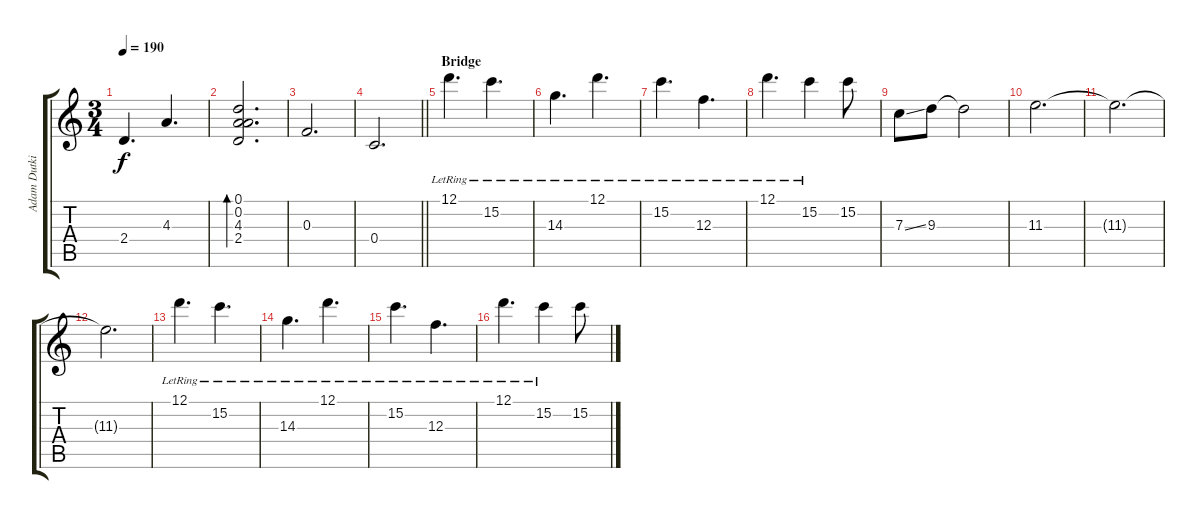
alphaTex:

\track ("Adam Dutkiewicz" "Adam Dutki") {instrument overdrivenguitar}
\staff {score tabs}
\tuning (D4 A3 F3 C3 G2 C2) {hide}
\ts (3 4)
\tempo 190
\clef g2
\ks c
2.4.4{d dy f} 4.3.4{d} |
(0.1 0.2 4.3 2.4).2{d bd 240} |
0.3.2{d} |
\barLineRight lightlight
0.4.2{d} |
\section ("" "Bridge")
12.1{lr}.4{d instrument overdrivenguitar} 15.2{lr}.4{d} |
14.3{lr}.4{d} 12.1{lr}.4{d} |
15.2{lr}.4{d} 12.3{lr}.4{d} |
12.1{lr}.4{d} 15.2{lr}.4 15.2.8 |
7.3{ss}.8 9.3.8 9.3{t}.2 |
11.3.2{d} |
11.3{t}.2{d} |
11.3{t}.2{d} |
12.1{lr}.4{d} 15.2{lr}.4{d} |
14.3{lr}.4{d} 12.1{lr}.4{d} |
15.2{lr}.4{d} 12.3{lr}.4{d} |
12.1{lr}.4{d} 15.2{lr}.4 15.2.8
